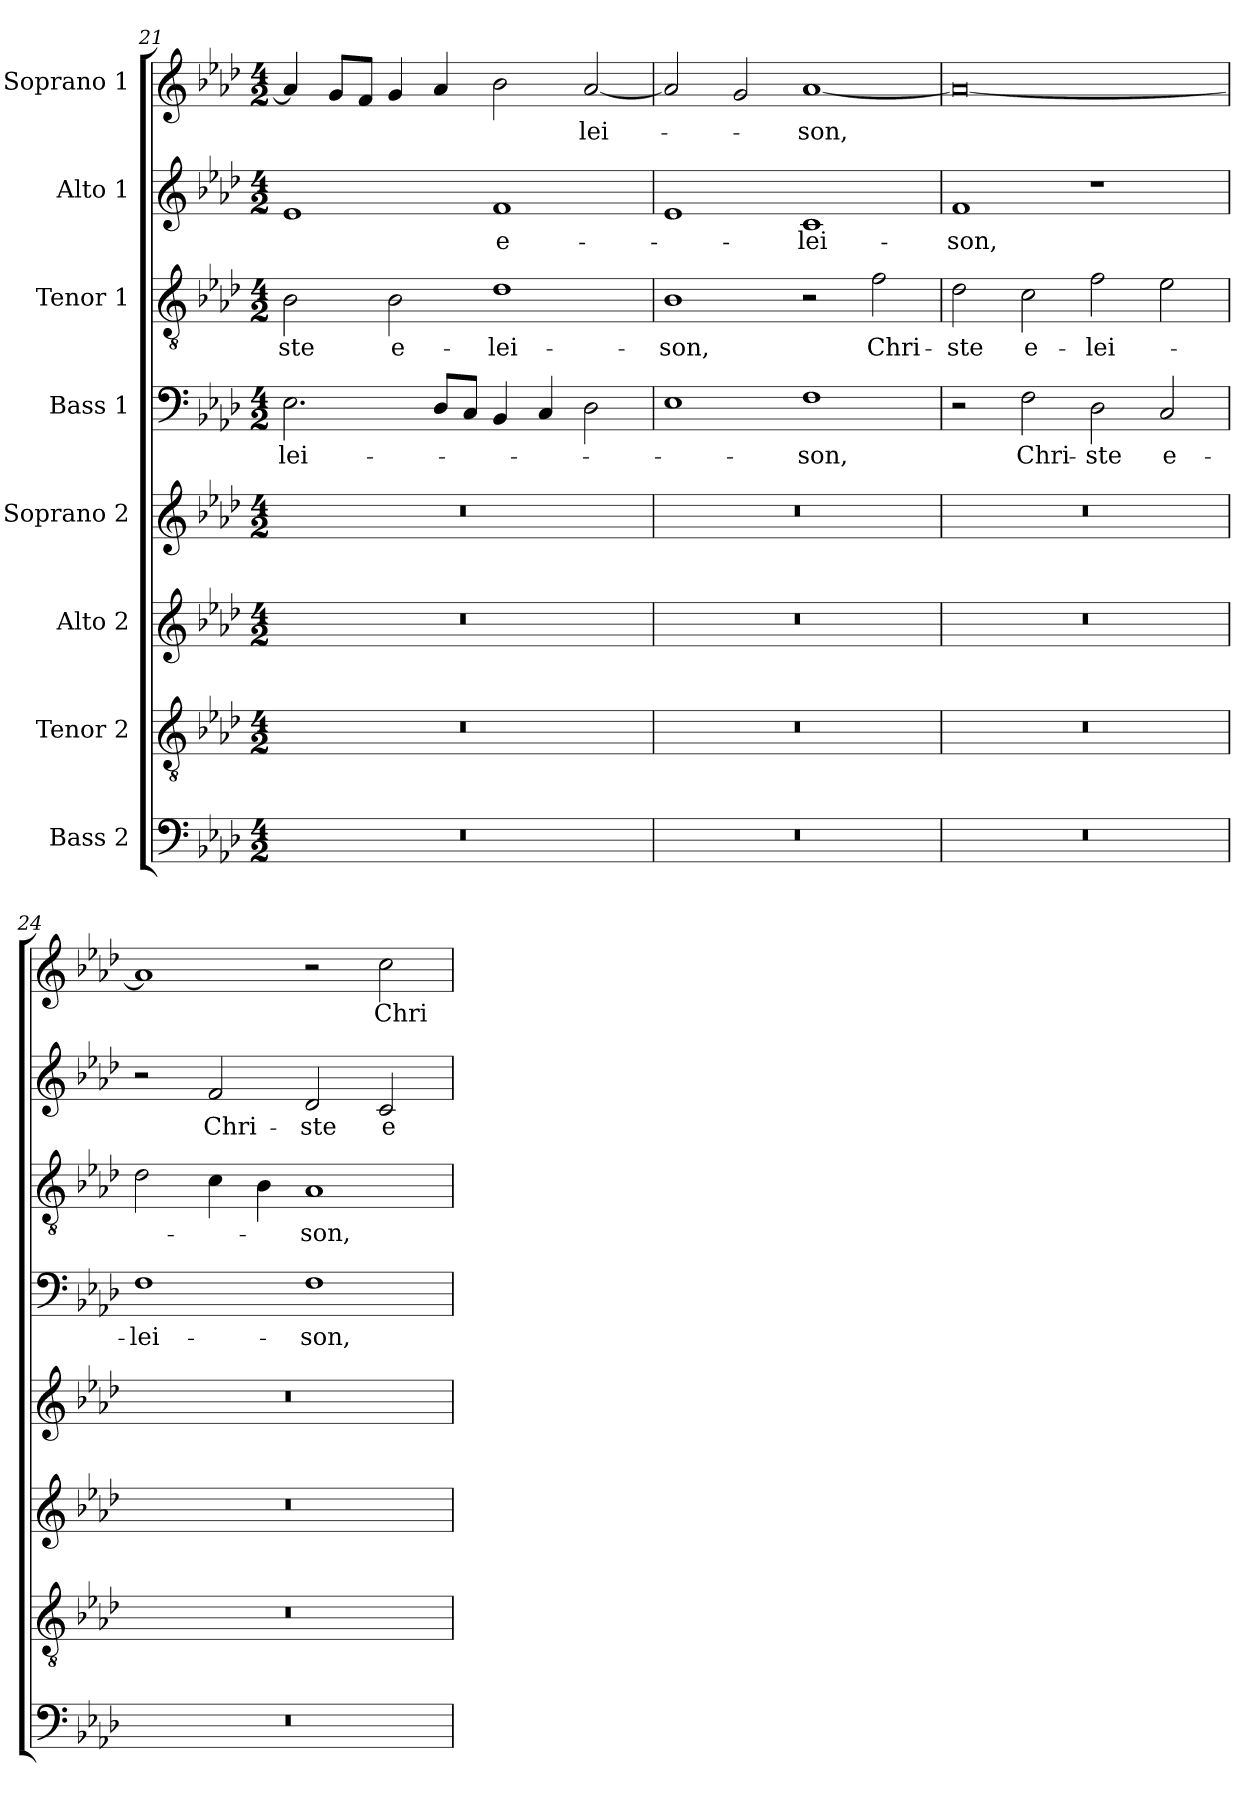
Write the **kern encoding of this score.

**kern	**kern	**kern	**kern	**kern	**text	**kern	**text	**kern	**text	**kern	**text
*part8	*part7	*part6	*part5	*part4	*part4	*part3	*part3	*part2	*part2	*part1	*part1
*staff8	*staff7	*staff6	*staff5	*staff4	*staff4	*staff3	*staff3	*staff2	*staff2	*staff1	*staff1
*I"Bass 2	*I"Tenor 2	*I"Alto 2	*I"Soprano 2	*I"Bass 1	*	*I"Tenor 1	*	*I"Alto 1	*	*I"Soprano 1	*
!!LO:LB:g=z
*clefF4	*clefGv2	*clefG2	*clefG2	*clefF4	*	*clefGv2	*	*clefG2	*	*clefG2	*
*k[b-e-a-d-]	*k[b-e-a-d-]	*k[b-e-a-d-]	*k[b-e-a-d-]	*k[b-e-a-d-]	*	*k[b-e-a-d-]	*	*k[b-e-a-d-]	*	*k[b-e-a-d-]	*
*A-:	*A-:	*A-:	*A-:	*A-:	*	*A-:	*	*A-:	*	*A-:	*
*M4/2	*M4/2	*M4/2	*M4/2	*M4/2	*	*M4/2	*	*M4/2	*	*M4/2	*
=21	=21	=21	=21	=21	=21	=21	=21	=21	=21	=21	=21
0r	0r	0r	0r	2.E-\	-lei-	2B-\	-ste	1e-	.	4a-/]	.
.	.	.	.	.	.	.	.	.	.	8g/L	.
.	.	.	.	.	.	.	.	.	.	8f/J	.
.	.	.	.	.	.	2B-\	e-	.	.	4g/	.
.	.	.	.	8D-/L	.	.	.	.	.	4a-/	.
.	.	.	.	8C/J	.	.	.	.	.	.	.
.	.	.	.	4BB-/	.	1d-	-lei-	1f	e-	2b-\	.
.	.	.	.	4C/	.	.	.	.	.	.	.
.	.	.	.	2D-\	.	.	.	.	.	[2a-/	-lei-
=22	=22	=22	=22	=22	=22	=22	=22	=22	=22	=22	=22
0r	0r	0r	0r	1E-	.	1B-	-son,	1e-	.	2a-/]	.
.	.	.	.	.	.	.	.	.	.	2g/	.
.	.	.	.	1F	-son,	2r	.	1c	-lei-	[1a-	-son,
.	.	.	.	.	.	2f\	Chri-	.	.	.	.
=23	=23	=23	=23	=23	=23	=23	=23	=23	=23	=23	=23
0r	0r	0r	0r	2r	.	2d-\	-ste	1f	-son,	0a-_	.
.	.	.	.	2F\	Chri-	2c\	e-	.	.	.	.
.	.	.	.	2D-\	-ste	2f\	-lei-	1r	.	.	.
.	.	.	.	2C/	e-	2e-\	.	.	.	.	.
=24	=24	=24	=24	=24	=24	=24	=24	=24	=24	=24	=24
0r	0r	0r	0r	1F	-lei-	2d-\	.	2r	.	1a-]	.
.	.	.	.	.	.	4c\	.	2f/	Chri-	.	.
.	.	.	.	.	.	4B-\	.	.	.	.	.
.	.	.	.	1F	-son,	1A-	-son,	2d-/	-ste	2r	.
.	.	.	.	.	.	.	.	2c/	e-	2cc\	Chri-
=	=	=	=	=	=	=	=	=	=	=	=
*-	*-	*-	*-	*-	*-	*-	*-	*-	*-	*-	*-
